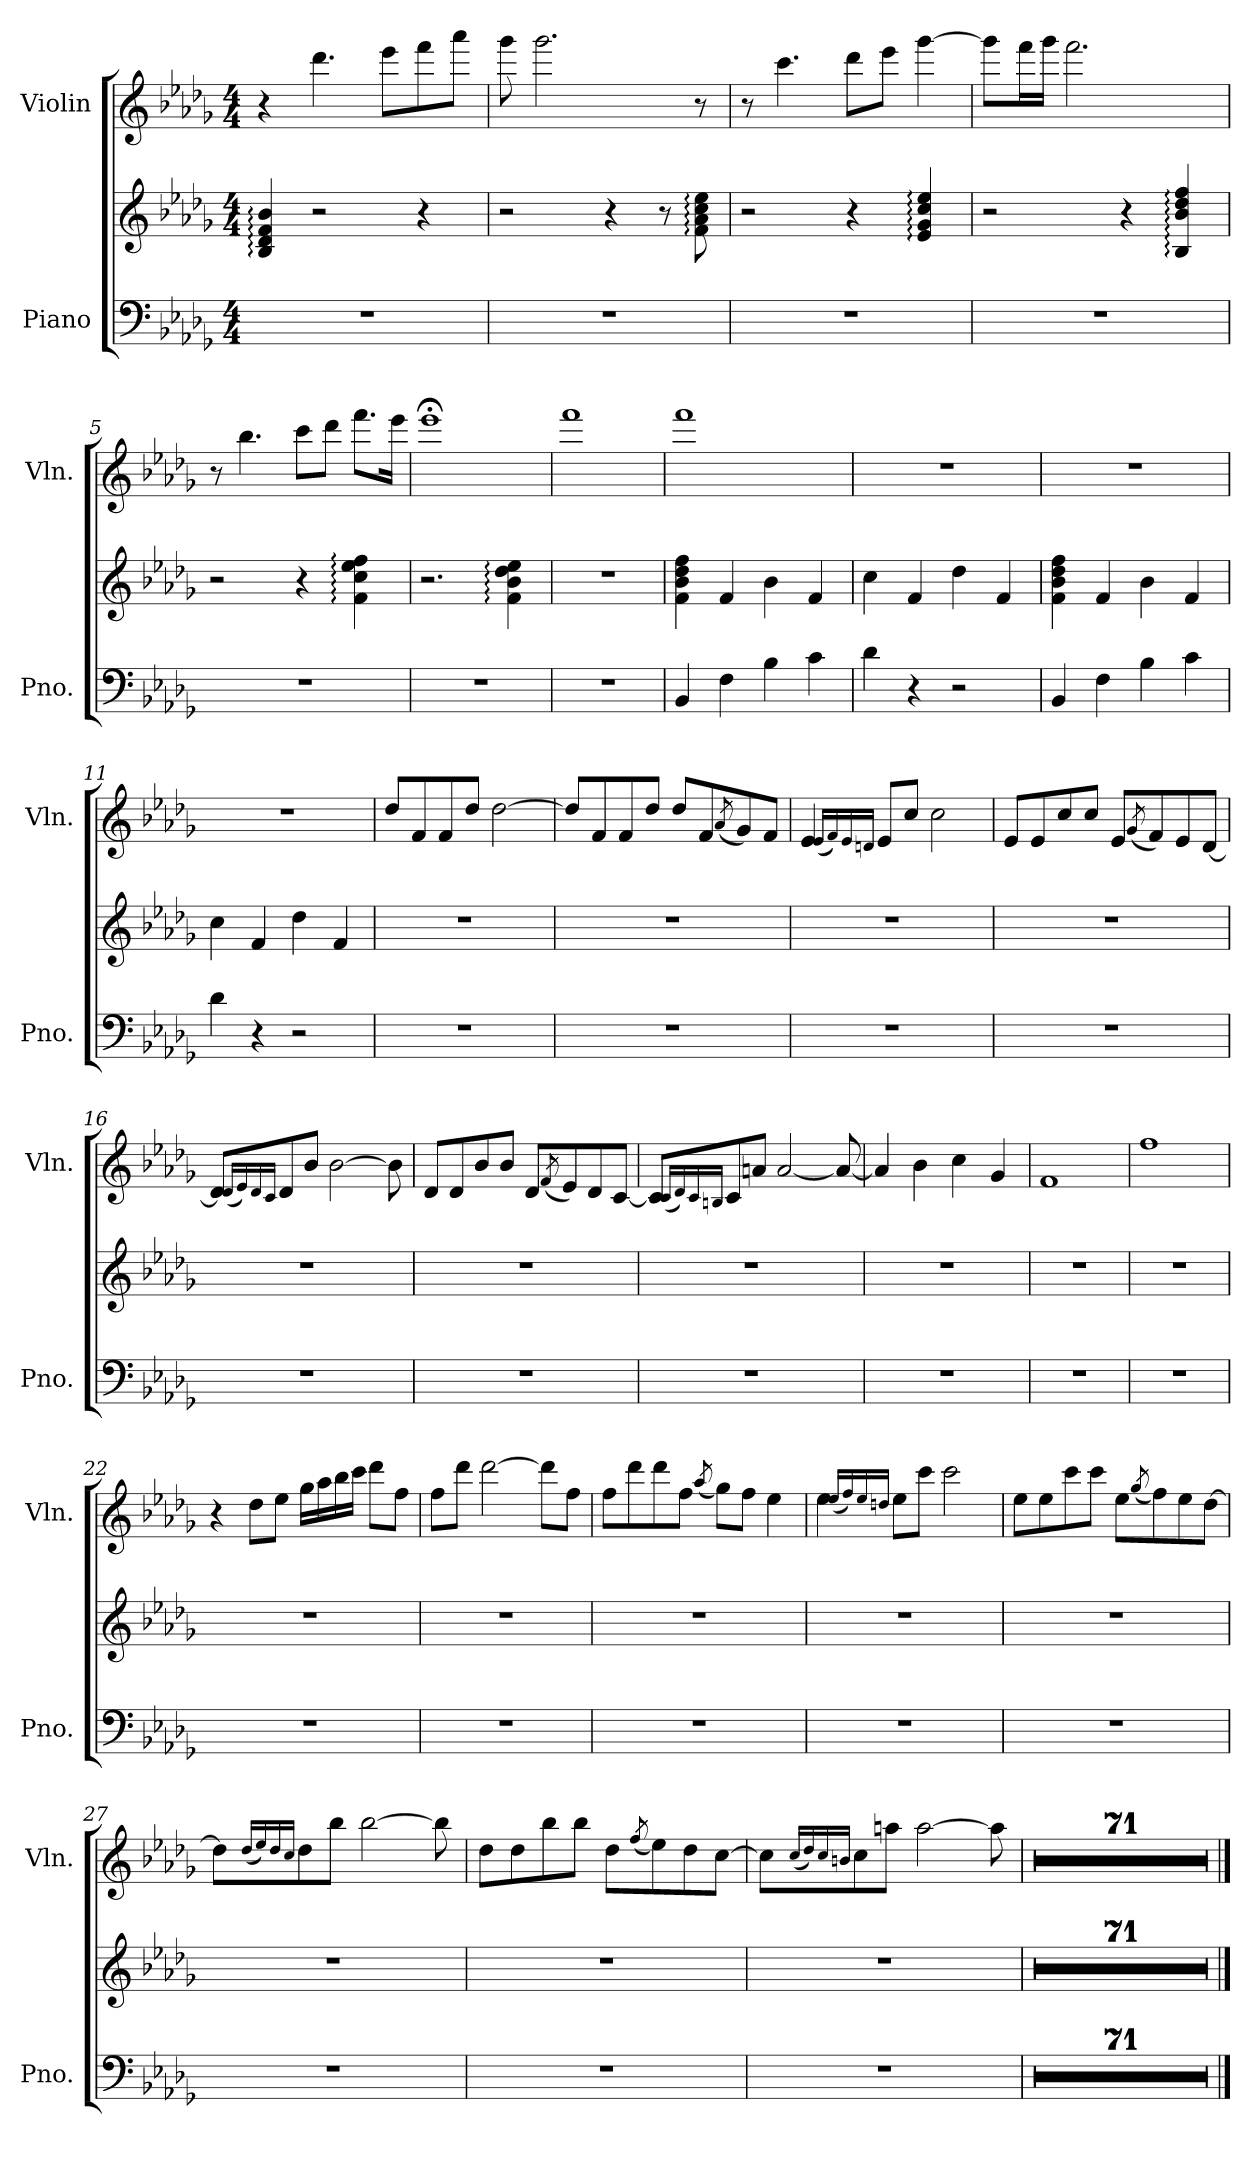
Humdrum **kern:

**kern	**kern	**kern
*part2	*part2	*part1
*staff3	*staff2	*staff1
*I"Piano	*	*I"Violin
*I'Pno.	*	*I'Vln.
*clefF4	*clefG2	*clefG2
*k[b-e-a-d-g-]	*k[b-e-a-d-g-]	*k[b-e-a-d-g-]
*M4/4	*M4/4	*M4/4
=1	=1	=1
1r	4B-/: 4d-/: 4f/: 4b-/:	4r
.	2r	4.ddd-\
.	.	8eee-\L
.	4r	8fff\
.	.	8aaa-\J
=2	=2	=2
1r	2r	8ggg-\
.	.	2.ggg-\
.	4r	.
.	8r	.
.	8f\: 8a-\: 8cc\: 8ee-\:	8r
=3	=3	=3
1r	2r	8r
.	.	4.ccc\
.	4r	8ddd-\L
.	.	8eee-\J
.	4e-/: 4g-/: 4cc/: 4ee-/:	[4ggg-\
=4	=4	=4
1r	2r	8ggg-\L]
.	.	16fff\L
.	.	16ggg-\JJ
.	.	2.fff\
.	4r	.
.	4B-/: 4b-/: 4dd-/: 4ff/:	.
=5	=5	=5
1r	2r	8r
.	.	4.bb-\
.	4r	8ccc\L
.	.	8ddd-\J
.	4f\: 4cc\: 4ee-\: 4ff\:	8.fff\L
.	.	16eee-\Jk
!!LO:LB:g=z
=6	=6	=6
1r	2.r	1eee-;<
.	4f\: 4b-\: 4dd-\: 4ee-\:	.
=7	=7	=7
1r	1r	1fff
=8	=8	=8
4BB-/	4f\ 4b-\ 4dd-\ 4ff\	1fff
4F\	4f/	.
4B-\	4b-\	.
4c\	4f/	.
=9	=9	=9
4d-\	4cc\	1r
4r	4f/	.
2r	4dd-\	.
.	4f/	.
=10	=10	=10
4BB-/	4f\ 4b-\ 4dd-\ 4ff\	1r
4F\	4f/	.
4B-\	4b-\	.
4c\	4f/	.
=11	=11	=11
4d-\	4cc\	1r
4r	4f/	.
2r	4dd-\	.
.	4f/	.
=12	=12	=12
1r	1r	8dd-/L
.	.	8f/
.	.	8f/
.	.	8dd-/J
.	.	[2dd-\
!!LO:LB:g=z
=13	=13	=13
1r	1r	8dd-/L]
.	.	8f/
.	.	8f/
.	.	8dd-/J
.	.	8dd-/L
.	.	8f/
.	.	(8qa-/
.	.	8g-/)
.	.	8f/J
=14	=14	=14
1r	1r	4e-/
.	.	(16qe-/LL
.	.	16qf/)
.	.	16qe-/
.	.	16qdn/JJ
.	.	8e-/L
.	.	8cc/J
.	.	2cc\
=15	=15	=15
1r	1r	8e-/L
.	.	8e-/
.	.	8cc/
.	.	8cc/J
.	.	8e-/L
.	.	(8qg-/
.	.	8f/)
.	.	8e-/
.	.	[8d-/J
=16	=16	=16
1r	1r	8d-/L]
.	.	(16qd-/LL
.	.	16qe-/)
.	.	16qd-/
.	.	16qc/JJ
.	.	8d-/
.	.	8b-/J
.	.	[2b-\
.	.	8b-\]
!!LO:PB:g=z
=17	=17	=17
1r	1r	8d-/L
.	.	8d-/
.	.	8b-/
.	.	8b-/J
.	.	8d-/L
.	.	(8qf/
.	.	8e-/)
.	.	8d-/
.	.	[8c/J
=18	=18	=18
1r	1r	8c/L]
.	.	(16qc/LL
.	.	16qd-/)
.	.	16qc/
.	.	16qBn/JJ
.	.	8c/
.	.	8an/J
.	.	[2a/
.	.	8a/_
=19	=19	=19
1r	1r	4a/]
.	.	4b-\
.	.	4cc\
.	.	4g-/
=20	=20	=20
1r	1r	1f
=21	=21	=21
1r	1r	1ff
=22	=22	=22
1r	1r	4r
.	.	8dd-\L
.	.	8ee-\J
.	.	16gg-\LL
.	.	16aa-\
.	.	16bb-\
.	.	16ccc\JJ
.	.	8ddd-\L
.	.	8ff\J
!!LO:LB:g=z
=23	=23	=23
1r	1r	8ff\L
.	.	8ddd-\J
.	.	[2ddd-\
.	.	8ddd-\L]
.	.	8ff\J
=24	=24	=24
1r	1r	8ff\L
.	.	8ddd-\
.	.	8ddd-\
.	.	8ff\J
.	.	(8qaa-/
.	.	8gg-\L)
.	.	8ff\J
.	.	4ee-\
=25	=25	=25
1r	1r	4ee-\
.	.	(16qee-/LL
.	.	16qff/)
.	.	16qee-/
.	.	16qddn/JJ
.	.	8ee-\L
.	.	8ccc\J
.	.	2ccc\
=26	=26	=26
1r	1r	8ee-\L
.	.	8ee-\
.	.	8ccc\
.	.	8ccc\J
.	.	8ee-\L
.	.	(8qgg-/
.	.	8ff\)
.	.	8ee-\
.	.	[8dd-\J
!!LO:LB:g=z
=27	=27	=27
1r	1r	8dd-\L]
.	.	(16qdd-/LL
.	.	16qee-/)
.	.	16qdd-/
.	.	16qcc/JJ
.	.	8dd-\
.	.	8bb-\J
.	.	[2bb-\
.	.	8bb-\]
=28	=28	=28
1r	1r	8dd-\L
.	.	8dd-\
.	.	8bb-\
.	.	8bb-\J
.	.	8dd-\L
.	.	(8qff/
.	.	8ee-\)
.	.	8dd-\
.	.	[8cc\J
=29	=29	=29
1r	1r	8cc\L]
.	.	(16qcc/LL
.	.	16qdd-/)
.	.	16qcc/
.	.	16qbn/JJ
.	.	8cc\
.	.	8aan\J
.	.	[2aa\
.	.	8aa\]
=30	=30	=30
1r	1r	1r
=31	=31	=31
1r	1r	1r
=32	=32	=32
1r	1r	1r
=33	=33	=33
1r	1r	1r
!!LO:LB:g=z
=34	=34	=34
1r	1r	1r
=35	=35	=35
1r	1r	1r
=36	=36	=36
1r	1r	1r
=37	=37	=37
1r	1r	1r
=38	=38	=38
1r	1r	1r
=39	=39	=39
1r	1r	1r
=40	=40	=40
1r	1r	1r
=41	=41	=41
1r	1r	1r
=42	=42	=42
1r	1r	1r
=43	=43	=43
1r	1r	1r
=44	=44	=44
1r	1r	1r
=45	=45	=45
1r	1r	1r
=46	=46	=46
1r	1r	1r
=47	=47	=47
1r	1r	1r
=48	=48	=48
1r	1r	1r
=49	=49	=49
1r	1r	1r
!!LO:PB:g=z
=50	=50	=50
1r	1r	1r
=51	=51	=51
1r	1r	1r
=52	=52	=52
1r	1r	1r
=53	=53	=53
1r	1r	1r
=54	=54	=54
1r	1r	1r
=55	=55	=55
1r	1r	1r
=56	=56	=56
1r	1r	1r
=57	=57	=57
1r	1r	1r
=58	=58	=58
1r	1r	1r
=59	=59	=59
1r	1r	1r
=60	=60	=60
1r	1r	1r
=61	=61	=61
1r	1r	1r
=62	=62	=62
1r	1r	1r
=63	=63	=63
1r	1r	1r
=64	=64	=64
1r	1r	1r
=65	=65	=65
1r	1r	1r
!!LO:LB:g=z
=66	=66	=66
1r	1r	1r
=67	=67	=67
1r	1r	1r
=68	=68	=68
1r	1r	1r
=69	=69	=69
1r	1r	1r
=70	=70	=70
1r	1r	1r
=71	=71	=71
1r	1r	1r
=72	=72	=72
1r	1r	1r
=73	=73	=73
1r	1r	1r
=74	=74	=74
1r	1r	1r
=75	=75	=75
1r	1r	1r
=76	=76	=76
1r	1r	1r
=77	=77	=77
1r	1r	1r
=78	=78	=78
1r	1r	1r
=79	=79	=79
1r	1r	1r
=80	=80	=80
1r	1r	1r
=81	=81	=81
1r	1r	1r
!!LO:LB:g=z
=82	=82	=82
1r	1r	1r
=83	=83	=83
1r	1r	1r
=84	=84	=84
1r	1r	1r
=85	=85	=85
1r	1r	1r
=86	=86	=86
1r	1r	1r
=87	=87	=87
1r	1r	1r
=88	=88	=88
1r	1r	1r
=89	=89	=89
1r	1r	1r
=90	=90	=90
1r	1r	1r
=91	=91	=91
1r	1r	1r
=92	=92	=92
1r	1r	1r
=93	=93	=93
1r	1r	1r
=94	=94	=94
1r	1r	1r
=95	=95	=95
1r	1r	1r
=96	=96	=96
1r	1r	1r
=97	=97	=97
1r	1r	1r
!!LO:LB:g=z
=98	=98	=98
1r	1r	1r
=99	=99	=99
1r	1r	1r
=100	=100	=100
1r	1r	1r
==	==	==
*-	*-	*-
